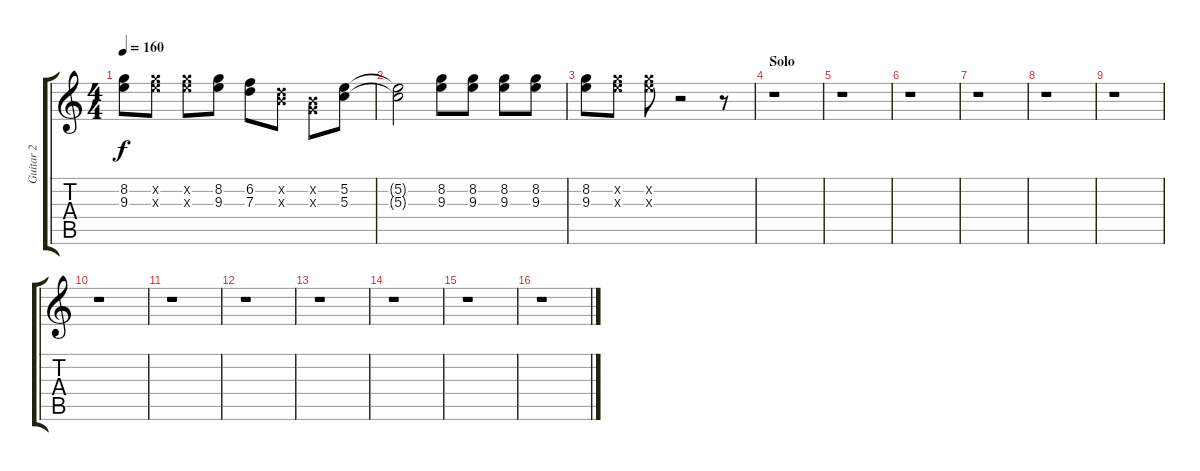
\track ("Guitar 2" "Guitar 2") {instrument distortionguitar}
\staff {score tabs}
\tuning (E4 B3 G3 D3 A2 E2) {hide}
\ts (4 4)
\tempo 160
\clef g2
\ks c
(8.2 9.3).8{dy f} (8.2{x} 9.3{x}).8 (8.2{x} 9.3{x}).8 (8.2 9.3).8 (6.2 7.3).8 (0.2{x} 7.3{x}).8 (0.2{x} 0.3{x}).8 (5.2 5.3).8 |
(5.2{t} 5.3{t}).2 (8.2 9.3).8 (8.2 9.3).8 (8.2 9.3).8 (8.2 9.3).8 |
(8.2 9.3).8 (8.2{x} 9.3{x}).8 (8.2{x} 9.3{x}).8 r.2 r.8 |
\section ("" "Solo")
r.1 |
r.1 |
r.1 |
r.1 |
r.1 |
r.1 |
r.1 |
r.1 |
r.1 |
r.1 |
r.1 |
r.1 |
r.1
